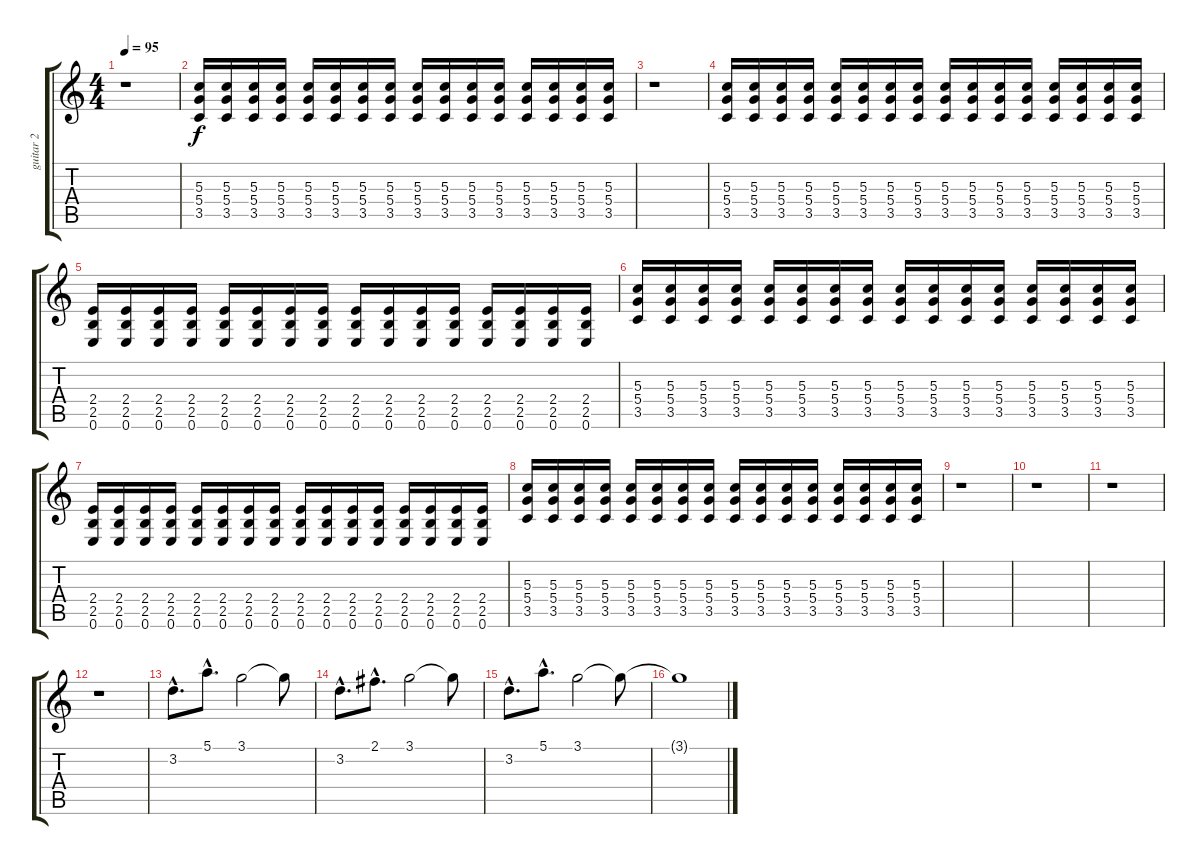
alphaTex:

\track ("guitar 2" "guitar 2") {instrument distortionguitar}
\staff {score tabs}
\tuning (E4 B3 G3 D3 A2 E2) {hide}
\ts (4 4)
\tempo 95
\clef g2
\ks c
r.1{dy f} |
(5.3 5.4 3.5).16 (5.3 5.4 3.5).16 (5.3 5.4 3.5).16 (5.3 5.4 3.5).16 (5.3 5.4 3.5).16 (5.3 5.4 3.5).16 (5.3 5.4 3.5).16 (5.3 5.4 3.5).16 (5.3 5.4 3.5).16 (5.3 5.4 3.5).16 (5.3 5.4 3.5).16 (5.3 5.4 3.5).16 (5.3 5.4 3.5).16 (5.3 5.4 3.5).16 (5.3 5.4 3.5).16 (5.3 5.4 3.5).16 |
r.1 |
(5.3 5.4 3.5).16 (5.3 5.4 3.5).16 (5.3 5.4 3.5).16 (5.3 5.4 3.5).16 (5.3 5.4 3.5).16 (5.3 5.4 3.5).16 (5.3 5.4 3.5).16 (5.3 5.4 3.5).16 (5.3 5.4 3.5).16 (5.3 5.4 3.5).16 (5.3 5.4 3.5).16 (5.3 5.4 3.5).16 (5.3 5.4 3.5).16 (5.3 5.4 3.5).16 (5.3 5.4 3.5).16 (5.3 5.4 3.5).16 |
(2.4 2.5 0.6).16 (2.4 2.5 0.6).16 (2.4 2.5 0.6).16 (2.4 2.5 0.6).16 (2.4 2.5 0.6).16 (2.4 2.5 0.6).16 (2.4 2.5 0.6).16 (2.4 2.5 0.6).16 (2.4 2.5 0.6).16 (2.4 2.5 0.6).16 (2.4 2.5 0.6).16 (2.4 2.5 0.6).16 (2.4 2.5 0.6).16 (2.4 2.5 0.6).16 (2.4 2.5 0.6).16 (2.4 2.5 0.6).16 |
(5.3 5.4 3.5).16 (5.3 5.4 3.5).16 (5.3 5.4 3.5).16 (5.3 5.4 3.5).16 (5.3 5.4 3.5).16 (5.3 5.4 3.5).16 (5.3 5.4 3.5).16 (5.3 5.4 3.5).16 (5.3 5.4 3.5).16 (5.3 5.4 3.5).16 (5.3 5.4 3.5).16 (5.3 5.4 3.5).16 (5.3 5.4 3.5).16 (5.3 5.4 3.5).16 (5.3 5.4 3.5).16 (5.3 5.4 3.5).16 |
(2.4 2.5 0.6).16 (2.4 2.5 0.6).16 (2.4 2.5 0.6).16 (2.4 2.5 0.6).16 (2.4 2.5 0.6).16 (2.4 2.5 0.6).16 (2.4 2.5 0.6).16 (2.4 2.5 0.6).16 (2.4 2.5 0.6).16 (2.4 2.5 0.6).16 (2.4 2.5 0.6).16 (2.4 2.5 0.6).16 (2.4 2.5 0.6).16 (2.4 2.5 0.6).16 (2.4 2.5 0.6).16 (2.4 2.5 0.6).16 |
(5.3 5.4 3.5).16 (5.3 5.4 3.5).16 (5.3 5.4 3.5).16 (5.3 5.4 3.5).16 (5.3 5.4 3.5).16 (5.3 5.4 3.5).16 (5.3 5.4 3.5).16 (5.3 5.4 3.5).16 (5.3 5.4 3.5).16 (5.3 5.4 3.5).16 (5.3 5.4 3.5).16 (5.3 5.4 3.5).16 (5.3 5.4 3.5).16 (5.3 5.4 3.5).16 (5.3 5.4 3.5).16 (5.3 5.4 3.5).16 |
r.1 |
r.1 |
r.1 |
r.1 |
3.2{hac}.8{d instrument electricguitarclean} 5.1{hac}.8{d} 3.1.2 3.1{t}.8 |
3.2{hac}.8{d} 2.1{hac}.8{d} 3.1.2 3.1{t}.8 |
3.2{hac}.8{d} 5.1{hac}.8{d} 3.1.2 3.1{t}.8 |
3.1{t}.1
